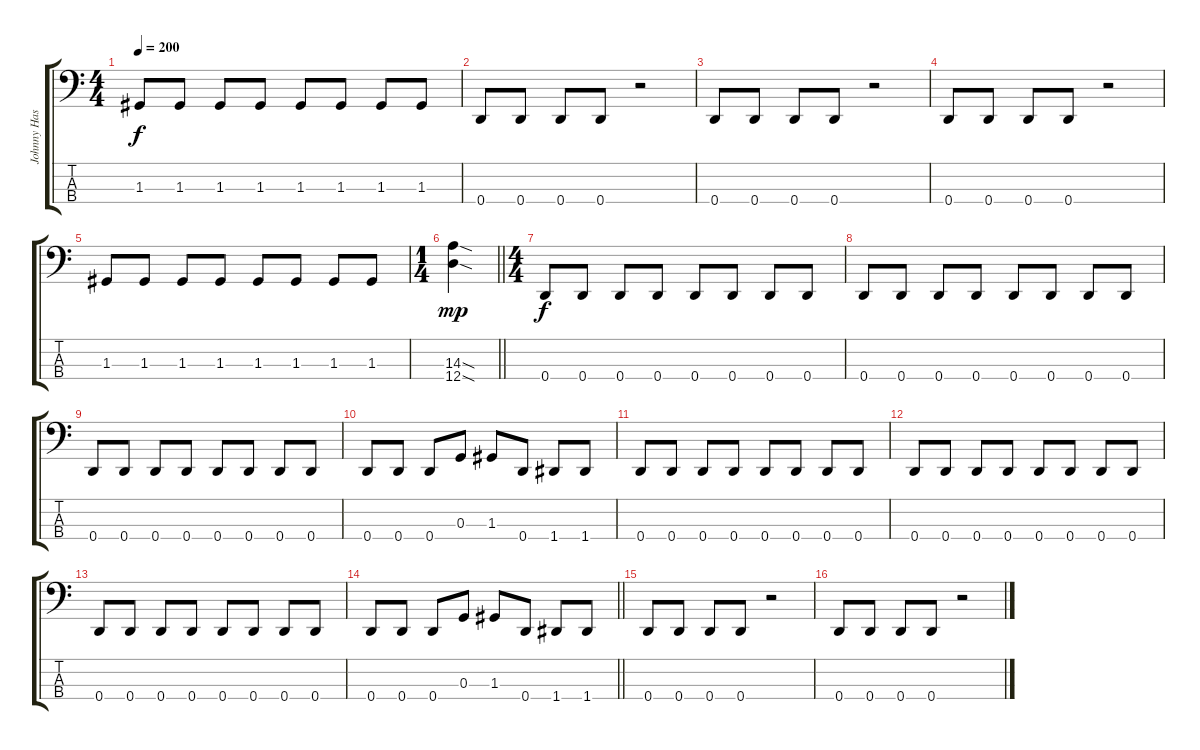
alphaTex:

\track ("Johnny Hass" "Johnny Has") {instrument electricbassfinger}
\staff {score tabs}
\tuning (F2 C2 G1 D1) {hide}
\ts (4 4)
\tempo 200
\clef f4
\ks c
1.3.8{dy f} 1.3.8 1.3.8 1.3.8 1.3.8 1.3.8 1.3.8 1.3.8 |
0.4.8 0.4.8 0.4.8 0.4.8 r.2 |
0.4.8 0.4.8 0.4.8 0.4.8 r.2 |
0.4.8 0.4.8 0.4.8 0.4.8 r.2 |
1.3.8 1.3.8 1.3.8 1.3.8 1.3.8 1.3.8 1.3.8 1.3.8 |
\ts (1 4)
\barLineRight lightlight
(14.3{sod} 12.4{sod}).4{dy mp} |
\ts (4 4)
0.4.8{dy f} 0.4.8 0.4.8 0.4.8 0.4.8 0.4.8 0.4.8 0.4.8 |
0.4.8 0.4.8 0.4.8 0.4.8 0.4.8 0.4.8 0.4.8 0.4.8 |
0.4.8 0.4.8 0.4.8 0.4.8 0.4.8 0.4.8 0.4.8 0.4.8 |
0.4.8 0.4.8 0.4.8 0.3.8 1.3.8 0.4.8 1.4.8 1.4.8 |
0.4.8 0.4.8 0.4.8 0.4.8 0.4.8 0.4.8 0.4.8 0.4.8 |
0.4.8 0.4.8 0.4.8 0.4.8 0.4.8 0.4.8 0.4.8 0.4.8 |
0.4.8 0.4.8 0.4.8 0.4.8 0.4.8 0.4.8 0.4.8 0.4.8 |
\barLineRight lightlight
0.4.8 0.4.8 0.4.8 0.3.8 1.3.8 0.4.8 1.4.8 1.4.8 |
0.4.8 0.4.8 0.4.8 0.4.8 r.2 |
0.4.8 0.4.8 0.4.8 0.4.8 r.2
